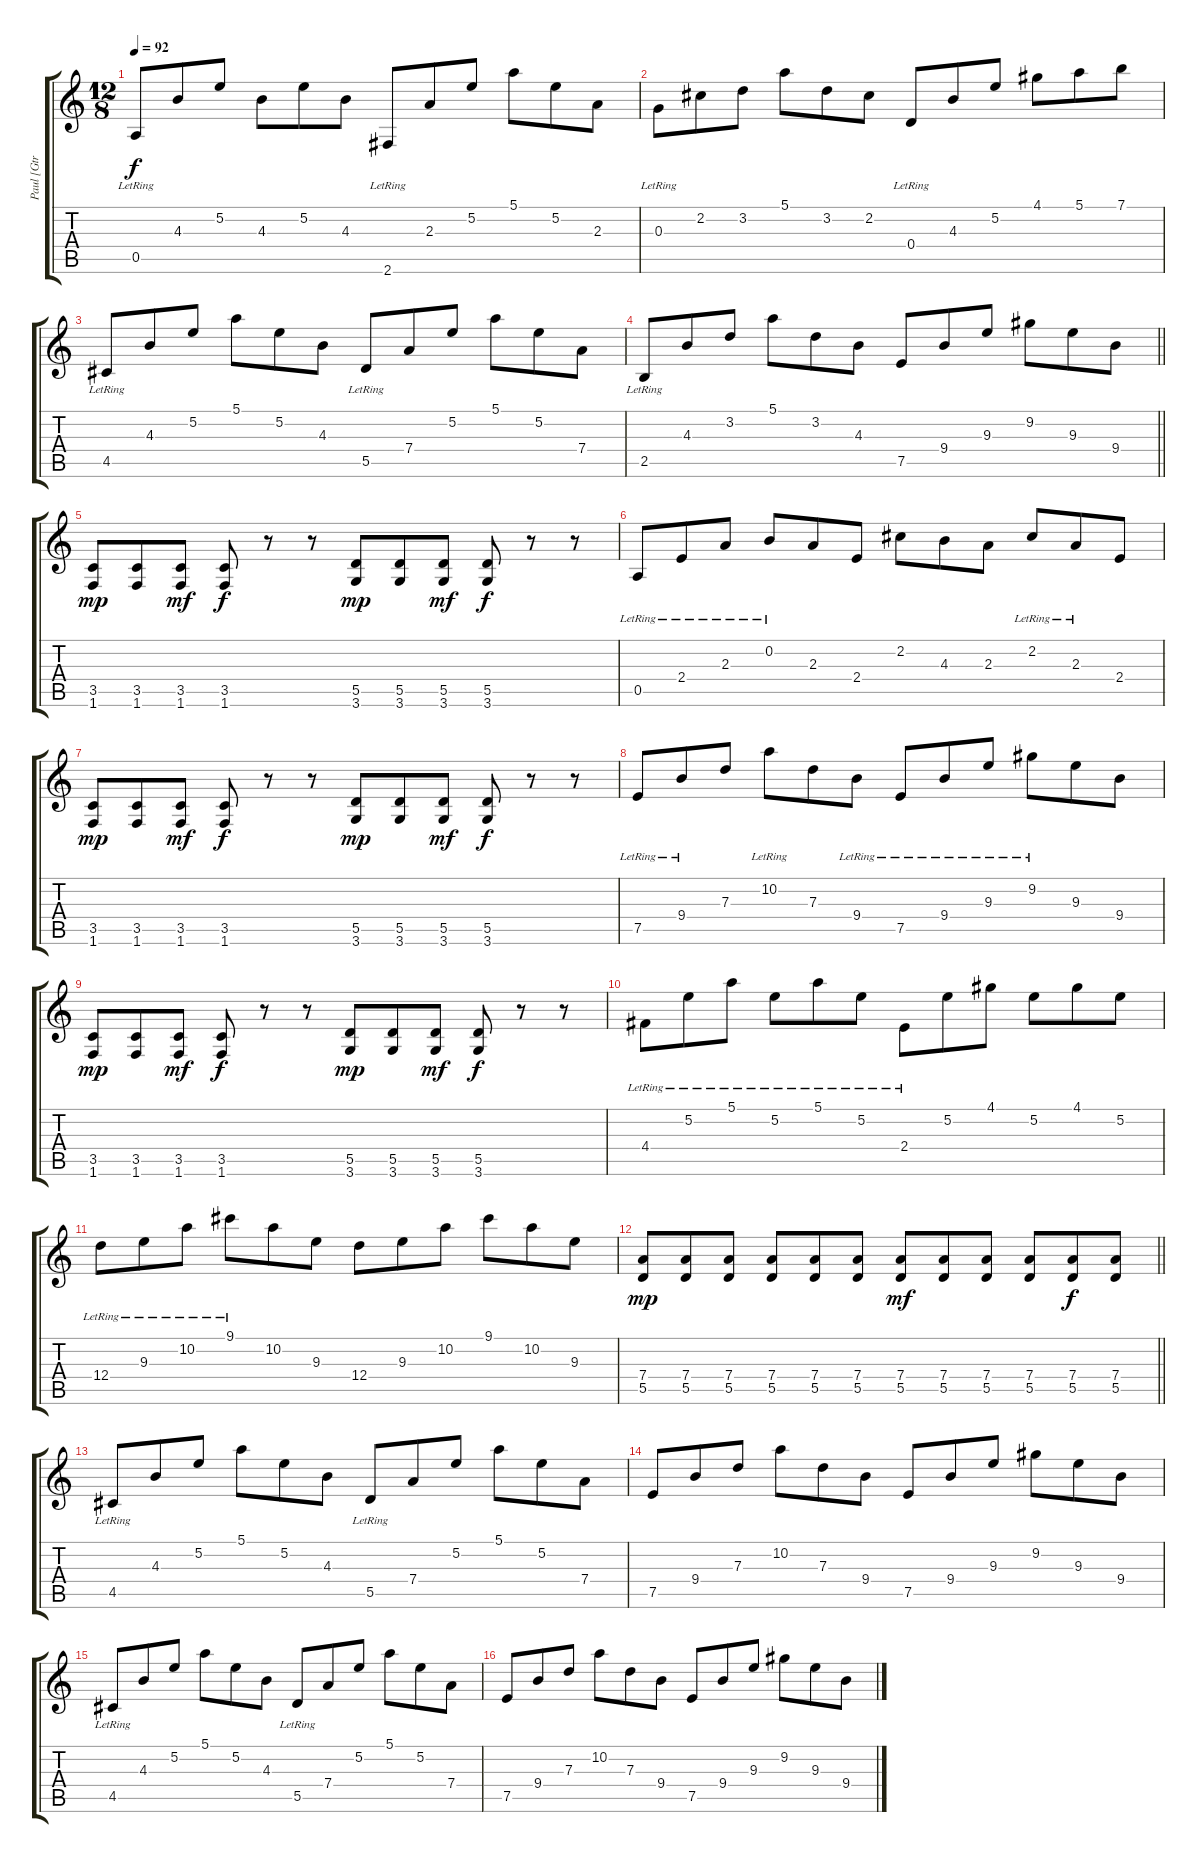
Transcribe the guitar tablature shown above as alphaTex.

\track ("Paul [Gtr III]" "Paul [Gtr ") {instrument electricguitarmuted}
\staff {score tabs}
\tuning (E4 B3 G3 D3 A2 E2) {hide}
\ts (12 8)
\tempo 92
\clef g2
\ks c
0.5{lr}.8{dy f} 4.3.8 5.2.8 4.3.8 5.2.8 4.3.8 2.6{lr}.8 2.3.8 5.2.8 5.1.8 5.2.8 2.3.8 |
0.3{lr}.8 2.2.8 3.2.8 5.1.8 3.2.8 2.2.8 0.4{lr}.8 4.3.8 5.2.8 4.1.8 5.1.8 7.1.8 |
4.5{lr}.8 4.3.8 5.2.8 5.1.8 5.2.8 4.3.8 5.5{lr}.8 7.4.8 5.2.8 5.1.8 5.2.8 7.4.8 |
\barLineRight lightlight
2.5{lr}.8 4.3.8 3.2.8 5.1.8 3.2.8 4.3.8 7.5.8 9.4.8 9.3.8 9.2.8 9.3.8 9.4.8 |
(3.5 1.6).8{dy mp} (3.5 1.6).8 (3.5 1.6).8{dy mf} (3.5 1.6).8{dy f} r.8 r.8 (5.5 3.6).8{dy mp} (5.5 3.6).8 (5.5 3.6).8{dy mf} (5.5 3.6).8{dy f} r.8 r.8 |
0.5{lr}.8 2.4{lr}.8 2.3{lr}.8 0.2{lr}.8 2.3.8 2.4.8 2.2.8 4.3.8 2.3.8 2.2{lr}.8 2.3{lr}.8 2.4.8 |
(3.5 1.6).8{dy mp} (3.5 1.6).8 (3.5 1.6).8{dy mf} (3.5 1.6).8{dy f} r.8 r.8 (5.5 3.6).8{dy mp} (5.5 3.6).8 (5.5 3.6).8{dy mf} (5.5 3.6).8{dy f} r.8 r.8 |
7.5{lr}.8 9.4{lr}.8 7.3.8 10.2{lr}.8 7.3.8 9.4{lr}.8 7.5{lr}.8 9.4{lr}.8 9.3{lr}.8 9.2{lr}.8 9.3.8 9.4.8 |
(3.5 1.6).8{dy mp} (3.5 1.6).8 (3.5 1.6).8{dy mf} (3.5 1.6).8{dy f} r.8 r.8 (5.5 3.6).8{dy mp} (5.5 3.6).8 (5.5 3.6).8{dy mf} (5.5 3.6).8{dy f} r.8 r.8 |
4.4{lr}.8 5.2{lr}.8 5.1{lr}.8 5.2{lr}.8 5.1{lr}.8 5.2{lr}.8 2.4{lr}.8 5.2.8 4.1.8 5.2.8 4.1.8 5.2.8 |
12.4{lr}.8 9.3{lr}.8 10.2{lr}.8 9.1{lr}.8 10.2.8 9.3.8 12.4.8 9.3.8 10.2.8 9.1.8 10.2.8 9.3.8 |
\barLineRight lightlight
(7.4 5.5).8{dy mp} (7.4 5.5).8 (7.4 5.5).8 (7.4 5.5).8 (7.4 5.5).8 (7.4 5.5).8 (7.4 5.5).8{dy mf} (7.4 5.5).8 (7.4 5.5).8 (7.4 5.5).8 (7.4 5.5).8{dy f} (7.4 5.5).8 |
4.5{lr}.8 4.3.8 5.2.8 5.1.8 5.2.8 4.3.8 5.5{lr}.8 7.4.8 5.2.8 5.1.8 5.2.8 7.4.8 |
7.5.8 9.4.8 7.3.8 10.2.8 7.3.8 9.4.8 7.5.8 9.4.8 9.3.8 9.2.8 9.3.8 9.4.8 |
4.5{lr}.8 4.3.8 5.2.8 5.1.8 5.2.8 4.3.8 5.5{lr}.8 7.4.8 5.2.8 5.1.8 5.2.8 7.4.8 |
7.5.8 9.4.8 7.3.8 10.2.8 7.3.8 9.4.8 7.5.8 9.4.8 9.3.8 9.2.8 9.3.8 9.4.8
